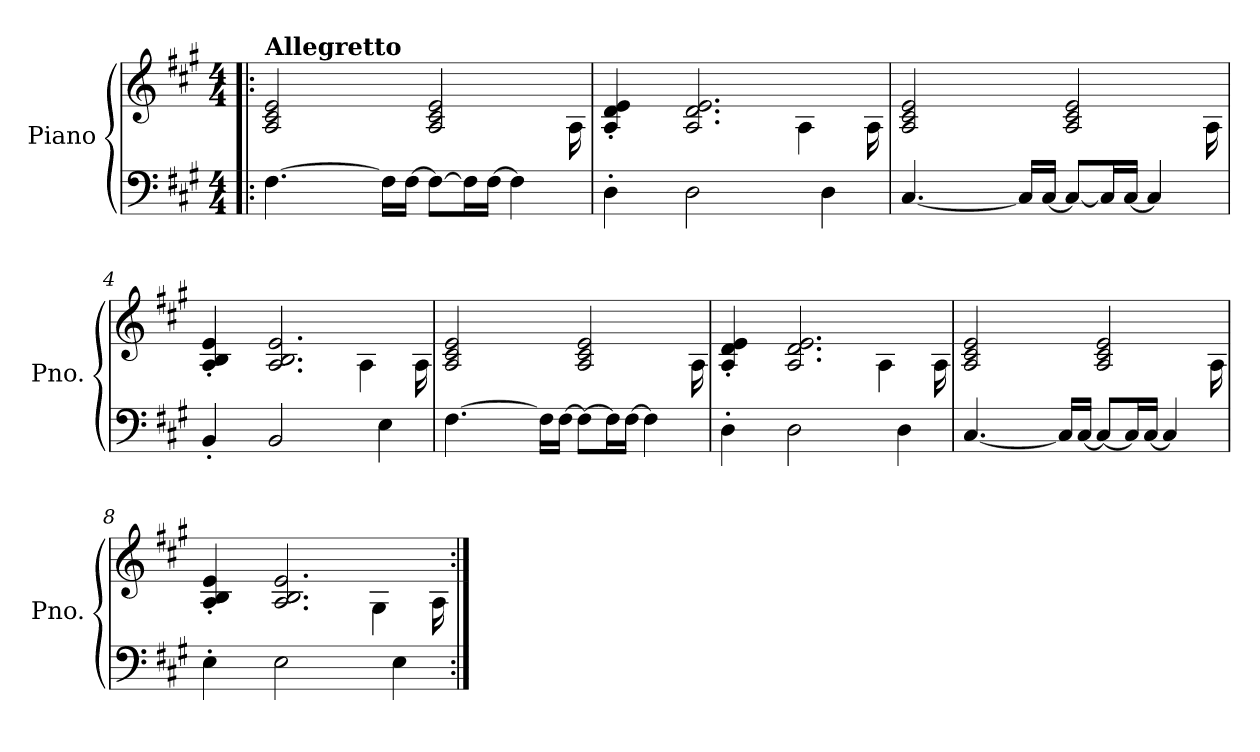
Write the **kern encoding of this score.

**kern	**kern
*part1	*part1
*staff2	*staff1
*I"Piano	*
*I'Pno.	*
*clefF4	*clefG2
*k[f#c#g#]	*k[f#c#g#]
*M4/4	*M4/4
=1!|:	=1!|:
*	*^
!	!LO:TX:a:B:t=Allegretto	!
[4.F#\	2A/ 2c#/ 2e/	16ryy
.	.	16ryy
.	.	8ryy
.	.	4ryy
16F#\LL]	.	.
[16F#\JJ	.	.
8F#\L_	2A/ 2c#/ 2e/	4ryy
16F#\L]	.	.
[16F#\JJ	.	.
4F#\]	.	8ryy
.	.	16ryy
.	.	16A\
=2	=2	=2
4D'\	4A/' 4d/' 4e/'	16ryy
.	.	16ryy
.	.	8ryy
2D\	2.A/ 2.d/ 2.e/	4ryy
.	.	8ryy
.	.	16ryy
.	.	4A\
4D\	.	.
.	.	16A\
=3	=3	=3
[4.C#/	2A/ 2c#/ 2e/	16ryy
.	.	16ryy
.	.	8ryy
.	.	4ryy
16C#/LL]	.	.
[16C#/JJ	.	.
8C#/L_	2A/ 2c#/ 2e/	4ryy
16C#/L]	.	.
[16C#/JJ	.	.
4C#/]	.	8ryy
.	.	16ryy
.	.	16A\
!!LO:LB:g=z	!!
=4	=4	=4
4BB'/	4A/' 4B/' 4e/'	16ryy
.	.	16ryy
.	.	8ryy
2BB/	2.A/ 2.B/ 2.e/	4ryy
.	.	8ryy
.	.	16ryy
.	.	4A\
4E\	.	.
.	.	16A\
=5	=5	=5
[4.F#\	2A/ 2c#/ 2e/	16ryy
.	.	16ryy
.	.	8ryy
.	.	4ryy
16F#\LL]	.	.
[16F#\JJ	.	.
8F#\L_	2A/ 2c#/ 2e/	4ryy
16F#\L]	.	.
[16F#\JJ	.	.
4F#\]	.	8ryy
.	.	16ryy
.	.	16A\
=6	=6	=6
4D'\	4A/' 4d/' 4e/'	16ryy
.	.	16ryy
.	.	8ryy
2D\	2.A/ 2.d/ 2.e/	4ryy
.	.	8ryy
.	.	16ryy
.	.	4A\
4D\	.	.
.	.	16A\
!!LO:LB:g=z	!!
=7	=7	=7
[4.C#/	2A/ 2c#/ 2e/	16ryy
.	.	16ryy
.	.	8ryy
.	.	4ryy
16C#/LL]	.	.
[16C#/JJ	.	.
8C#/L_	2A/ 2c#/ 2e/	4ryy
16C#/L]	.	.
[16C#/JJ	.	.
4C#/]	.	8ryy
.	.	16ryy
.	.	16A\
=8	=8	=8
4E'\	4A/' 4B/' 4e/'	16ryy
.	.	16ryy
.	.	8ryy
2E\	2.A/ 2.B/ 2.e/	4ryy
.	.	8ryy
.	.	16ryy
.	.	4G#\
4E\	.	.
.	.	16A\
*	*v	*v
=:|!	=:|!
*-	*-
